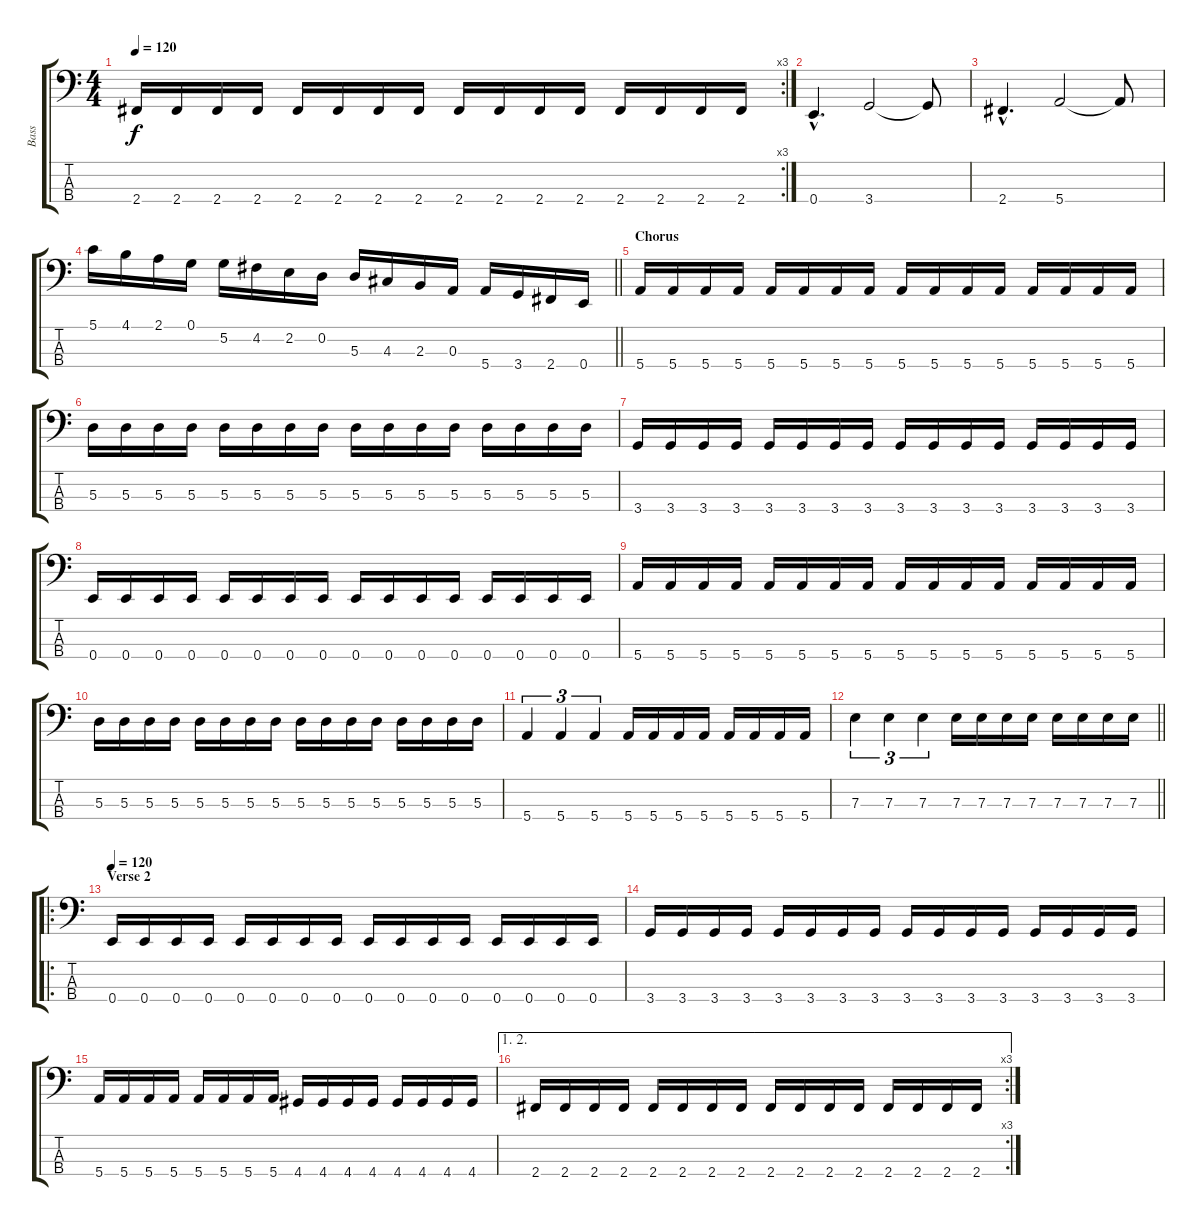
\track ("Bass" "Bass") {instrument electricbassfinger}
\staff {score tabs}
\tuning (G2 D2 A1 E1) {hide}
\rc 3
\ts (4 4)
\tempo 120
\clef f4
\ks c
2.4.16{dy f} 2.4.16 2.4.16 2.4.16 2.4.16 2.4.16 2.4.16 2.4.16 2.4.16 2.4.16 2.4.16 2.4.16 2.4.16 2.4.16 2.4.16 2.4.16 |
0.4{hac}.4{d} 3.4.2 3.4{t}.8 |
2.4{hac}.4{d} 5.4.2 5.4{t}.8 |
\barLineRight lightlight
5.1.16 4.1.16 2.1.16 0.1.16 5.2.16 4.2.16 2.2.16 0.2.16 5.3.16 4.3.16 2.3.16 0.3.16 5.4.16 3.4.16 2.4.16 0.4.16 |
\section ("" "Chorus")
5.4.16 5.4.16 5.4.16 5.4.16 5.4.16 5.4.16 5.4.16 5.4.16 5.4.16 5.4.16 5.4.16 5.4.16 5.4.16 5.4.16 5.4.16 5.4.16 |
5.3.16 5.3.16 5.3.16 5.3.16 5.3.16 5.3.16 5.3.16 5.3.16 5.3.16 5.3.16 5.3.16 5.3.16 5.3.16 5.3.16 5.3.16 5.3.16 |
3.4.16 3.4.16 3.4.16 3.4.16 3.4.16 3.4.16 3.4.16 3.4.16 3.4.16 3.4.16 3.4.16 3.4.16 3.4.16 3.4.16 3.4.16 3.4.16 |
0.4.16 0.4.16 0.4.16 0.4.16 0.4.16 0.4.16 0.4.16 0.4.16 0.4.16 0.4.16 0.4.16 0.4.16 0.4.16 0.4.16 0.4.16 0.4.16 |
5.4.16 5.4.16 5.4.16 5.4.16 5.4.16 5.4.16 5.4.16 5.4.16 5.4.16 5.4.16 5.4.16 5.4.16 5.4.16 5.4.16 5.4.16 5.4.16 |
5.3.16 5.3.16 5.3.16 5.3.16 5.3.16 5.3.16 5.3.16 5.3.16 5.3.16 5.3.16 5.3.16 5.3.16 5.3.16 5.3.16 5.3.16 5.3.16 |
5.4.4{tu (3 2)} 5.4.4{tu (3 2)} 5.4.4{tu (3 2)} 5.4.16 5.4.16 5.4.16 5.4.16 5.4.16 5.4.16 5.4.16 5.4.16 |
\barLineRight lightlight
7.3.4{tu (3 2)} 7.3.4{tu (3 2)} 7.3.4{tu (3 2)} 7.3.16 7.3.16 7.3.16 7.3.16 7.3.16 7.3.16 7.3.16 7.3.16 |
\ro
\section ("" "Verse 2")
\tempo 120
0.4.16 0.4.16 0.4.16 0.4.16 0.4.16 0.4.16 0.4.16 0.4.16 0.4.16 0.4.16 0.4.16 0.4.16 0.4.16 0.4.16 0.4.16 0.4.16 |
3.4.16 3.4.16 3.4.16 3.4.16 3.4.16 3.4.16 3.4.16 3.4.16 3.4.16 3.4.16 3.4.16 3.4.16 3.4.16 3.4.16 3.4.16 3.4.16 |
5.4.16 5.4.16 5.4.16 5.4.16 5.4.16 5.4.16 5.4.16 5.4.16 4.4.16 4.4.16 4.4.16 4.4.16 4.4.16 4.4.16 4.4.16 4.4.16 |
\ae (1 2)
\rc 3
2.4.16 2.4.16 2.4.16 2.4.16 2.4.16 2.4.16 2.4.16 2.4.16 2.4.16 2.4.16 2.4.16 2.4.16 2.4.16 2.4.16 2.4.16 2.4.16
